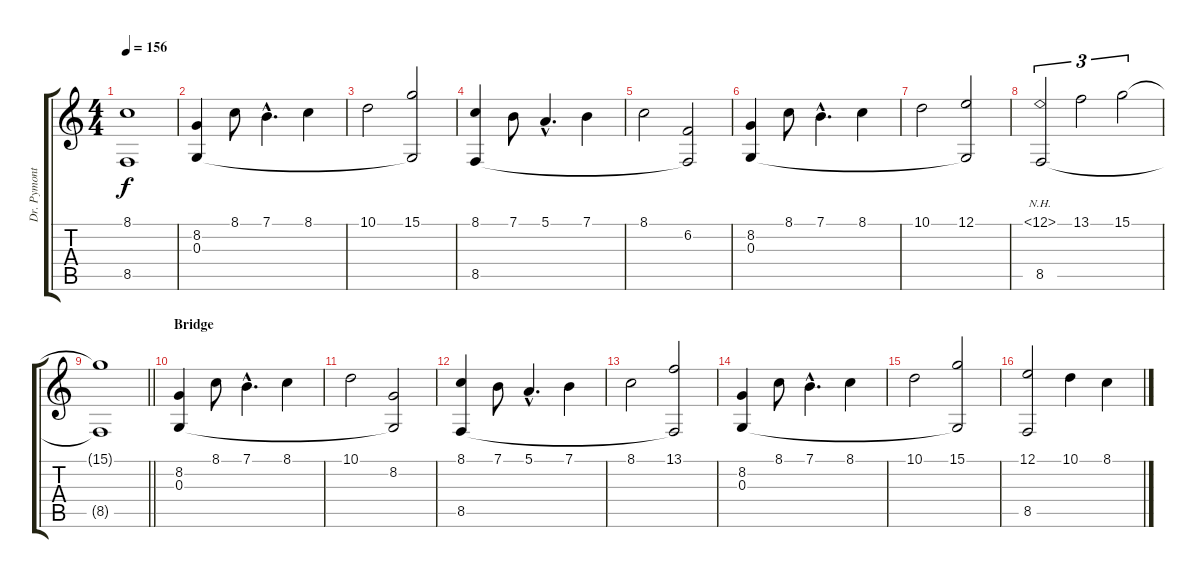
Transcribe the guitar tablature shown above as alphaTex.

\track ("Dr. Pymonte" "Dr. Pymont") {instrument orchestralharp}
\staff {score tabs}
\tuning (E4 B3 G3 D3 A2 E2) {hide}
\ts (4 4)
\tempo 156
\clef g2
\ks c
(8.1{t} 8.5{t}).1{dy f} |
(8.2 0.3).4 8.1.8 7.1{hac}.4{d} 8.1.4 |
10.1.2 (15.1 0.3{t}).2 |
(8.1 8.5).4 7.1.8 5.1{hac}.4{d} 7.1.4 |
8.1.2 (6.2 8.5{t}).2 |
(8.2 0.3).4 8.1.8 7.1{hac}.4{d} 8.1.4 |
10.1.2 (12.1 0.3{t}).2 |
(12.1{nh} 8.5).2{tu (3 2)} 13.1.2{tu (3 2)} 15.1.2{tu (3 2)} |
\barLineRight lightlight
(15.1{t} 8.5{t}).1 |
\section ("" "Bridge")
(8.2 0.3).4 8.1.8 7.1{hac}.4{d} 8.1.4 |
10.1.2 (8.2 0.3{t}).2 |
(8.1 8.5).4 7.1.8 5.1{hac}.4{d} 7.1.4 |
8.1.2 (13.1 8.5{t}).2 |
(8.2 0.3).4 8.1.8 7.1{hac}.4{d} 8.1.4 |
10.1.2 (15.1 0.3{t}).2 |
(12.1 8.5).2 10.1.4 8.1.4
